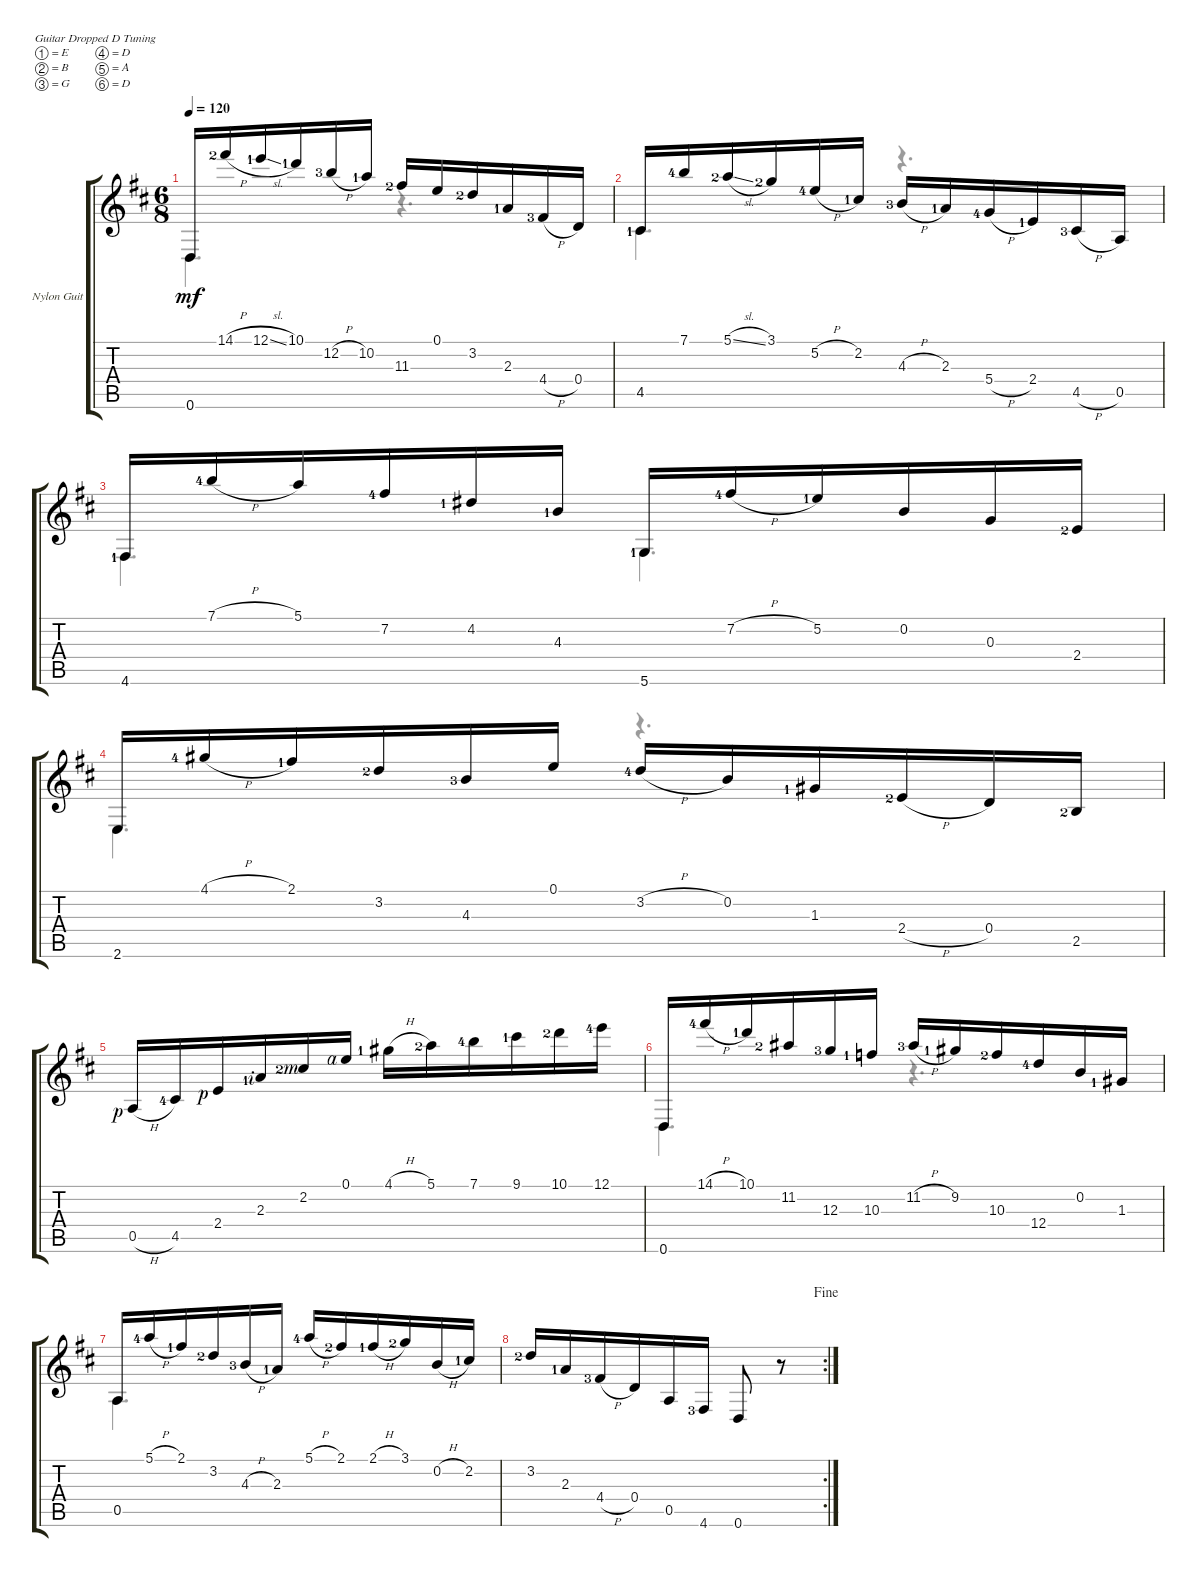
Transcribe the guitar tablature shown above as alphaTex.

\defaultSystemsLayout 4
\bracketExtendMode groupsimilarinstruments
\firstSystemTrackNameOrientation horizontal
\otherSystemsTrackNameOrientation horizontal
\track ("Nylon Guitar" "Nylon Guit") {instrument acousticguitarsteel}
\staff {score tabs}
\tuning (E4 B3 G3 D3 A2 D2)
\voice
\ts (6 8)
\tempo 120
\clef g2
\scale
0.377309
\ks d
0.6.16{dy mf instrument acousticguitarsteel} 14.1{h lf 3}.16 12.1{sl lf 2}.16 10.1{lf 2}.16 12.2{h lf 4}.16 10.2{lf 2}.16 11.3{lf 3}.16 0.1.16 3.2{lf 3}.16 2.3{lf 2}.16 4.4{h lf 4}.16 0.4.16 |
\scale
0.279683 4.5{lf 2}.16 7.1{lf 5}.16 5.1{sl lf 3}.16 3.1{lf 3}.16 5.2{h lf 5}.16 2.2{lf 2}.16 4.3{h lf 4}.16 2.3{lf 2}.16 5.4{h lf 5}.16 2.4{lf 2}.16 4.5{h lf 4}.16 0.5.16 |
\scale
0.343008 4.6{lf 2}.16 7.1{h lf 5}.16 5.1.16 7.2{lf 5}.16 4.2{lf 2}.16 4.3{lf 2}.16 5.6{lf 2}.16 7.2{h lf 5}.16 5.2{lf 2}.16 0.2.16 0.3.16 2.4{lf 3}.16 |
\scale
0.3452 2.6.16 4.1{h lf 5}.16 2.1{lf 2}.16 3.2{lf 3}.16 4.3{lf 4}.16 0.1.16 3.2{h lf 5}.16 0.2.16 1.3{lf 2}.16 2.4{h lf 3}.16 0.4.16 2.5{lf 3}.16 |
\scale
0.283711 0.5{h rf 1}.16 4.5{lf 5}.16 2.4{rf 1}.16 2.3{lf 2 rf 2}.16 2.2{lf 3 rf 3}.16 0.1{rf 4}.16 4.1{h lf 2}.16 5.1{lf 3}.16 7.1{lf 5}.16 9.1{lf 2}.16 10.1{lf 3}.16 12.1{lf 5}.16 |
\scale
0.37109 0.6.16 14.1{h lf 5}.16 10.1{lf 2}.16 11.2{lf 3}.16 12.3{lf 4}.16 10.3{lf 2}.16 11.2{h lf 4}.16 9.2{lf 2}.16 10.3{lf 3}.16 12.4{lf 5}.16 0.2.16 1.3{lf 2}.16 |
\scale
0.355705 0.5.16 5.1{h lf 5}.16 2.1{lf 2}.16 3.2{lf 3}.16 4.3{h lf 4}.16 2.3{lf 2}.16 5.1{h lf 5}.16 2.1{lf 3}.16 2.1{h lf 2}.16 3.1{lf 3}.16 0.2{h}.16 2.2{lf 2}.16 |
\rc 2
\jump fine
\scale
0.255034 3.2{lf 3}.16 2.3{lf 2}.16 4.4{h lf 4}.16 0.4.16 0.5.16 4.6{lf 4}.16 0.6.8 r.8
\voice
\clef g2
\ottava regular
\simile none
\scale
0.377309
\ks d
0.6.4{d dy mf} r.4{d} |
\scale
0.279683 4.5{lf 2}.4{d} r.4{d} |
\scale
0.343008 4.6{lf 2}.4{d} 5.6{lf 2}.4{d} |
\scale
0.3452 2.6.4{d} r.4{d} |
\scale
0.283711 |
\scale
0.37109 0.6.4{d} r.4{d} |
\scale
0.355705 0.5.4{d} |
\scale
0.255034
